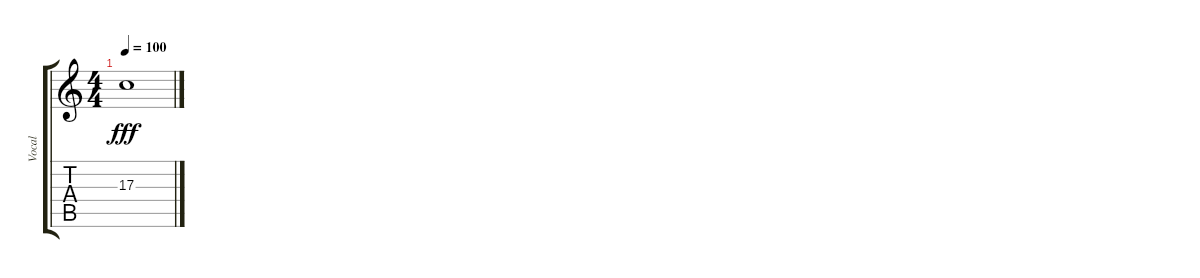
\track ("Vocal" "Vocal") {instrument clarinet}
\staff {score tabs}
\tuning (E4 B3 G3 D3 A2 E2) {hide}
\ts (4 4)
\tempo 100
\clef g2
\ks c
17.3.1{dy fff}
